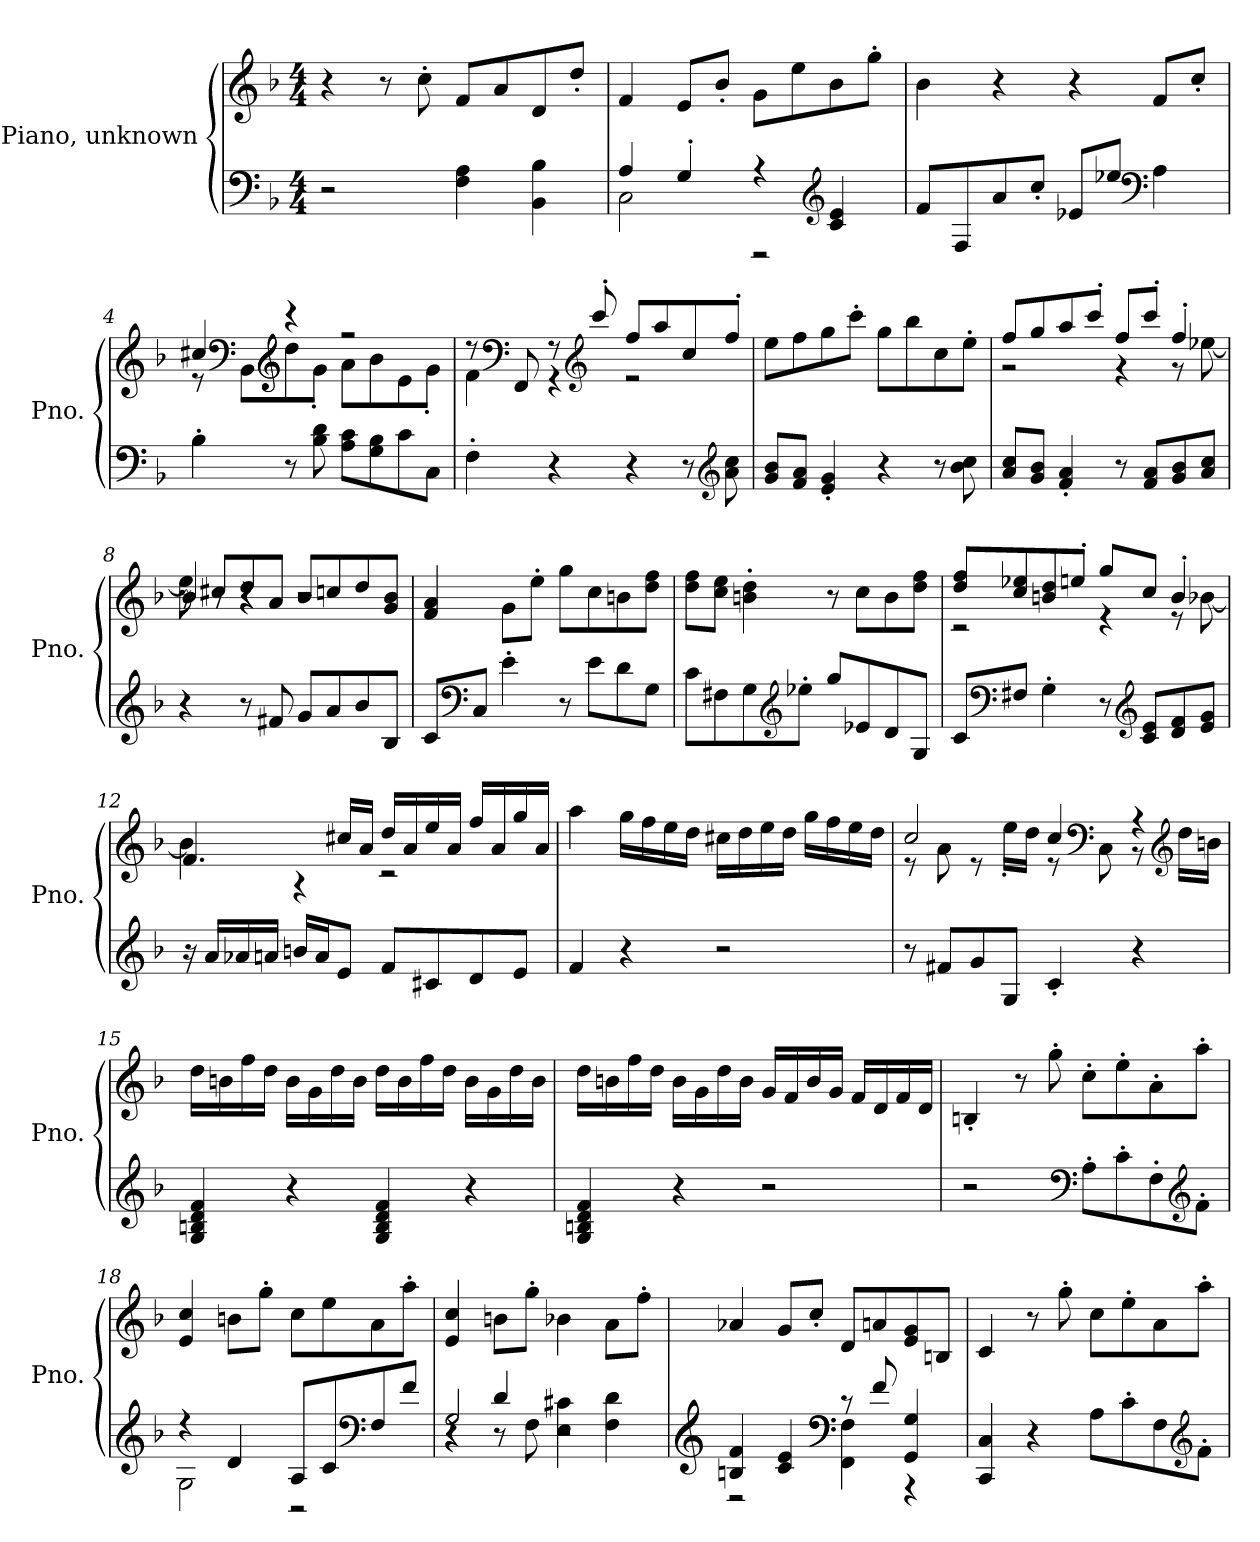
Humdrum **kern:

**kern	**kern
*part1	*part1
*staff2	*staff1
*I"Piano, unknown	*
*I'Pno.	*
*clefF4	*clefG2
*k[b-]	*k[b-]
*M4/4	*M4/4
*MM120	*MM120
=1	=1
2r	4r
.	8r
.	8cc'\
4F\ 4A\	8f/L
.	8a/
4BB-\ 4B-\	8d/
.	8dd'/J
=2	=2
*^	*
4A/	2C\	4f/
4G'/	.	8e/L
.	.	8b-'/J
4r	2r	8g\L
.	.	8ee\
*clefG2	*	*
4c/ 4e/	.	8b-\
.	.	8gg'\J
*v	*v	*
=3	=3
8f/L	4b-\
8F/	.
8a/	4r
8cc'/J	.
8e-X/L	4r
8ee-X/J	.
*clefF4	*
4A\	8f/L
.	8cc'/J
=4	=4
*	*^
4B-'\	4cc#X/	8r
*	*clefF4	*
.	.	8BB-\L
*	*clefG2	*
8r	4r	8dd\
8B-\ 8d\	.	8g'\J
8A\ 8c\L	2r	8a\L
8G\ 8B-\	.	8b-\
8c\	.	8e\
8C\J	.	8g'\J
!!LO:LB:g=z	!!
=5	=5	=5
4F'\	8r	4f\
*	*clefF4	*
.	8FF/	.
4r	8r	4r
*	*clefG2	*
.	8ccc'/	.
4r	8ff/L	2r
.	8aa/	.
8r	8cc/	.
*clefG2	*	*
8a\ 8cc\	8ff'/J	.
*	*v	*v
=6	=6
8g/ 8b-/L	8ee\L
8f/ 8a/J	8ff\
4e/' 4g/'	8gg\
.	8ccc'\J
4r	8gg\L
.	8bb-\
8r	8cc\
8b-\ 8cc\	8ee'\J
=7	=7
*	*^
8a/ 8cc/L	8ff/L	2r
8g/ 8b-/J	8gg/	.
4f/' 4a/'	8aa/	.
.	8ccc'/J	.
8r	8ff/L	4r
8f/ 8a/L	8ccc'/J	.
8g/ 8b-/	4ff'/	8r
8a/ 8cc/J	.	[8ee-X\
!!LO:LB:g=z
=8	=8	=8
*	*	*^
4r	8r	8ee-\]	4b-/
.	8cc#X/L	8r	.
8r	8dd/	4r	4r
8f#X/	8a/J	.	.
8g/L	8b-/L	2r	2r
8a/	8ccn/	.	.
8b-/	8dd/	.	.
8B-/J	8g/ 8b-/J	.	.
*	*v	*v	*v
=9	=9
8c/L	4f/ 4a/
*clefF4	*
8C/J	.
4e'\	8g\L
.	8ee'\J
8r	8gg\L
8e\L	8cc\
8d\	8bn\
8G\J	8dd\ 8ff\J
=10	=10
8c\L	8dd\ 8ff\L
8F#X\	8cc\ 8ee\J
8G\	4bn\' 4dd\'
*clefG2	*
8ee-X'\J	.
8gg/L	8r
8e-X/	8cc\L
8d/	8b\
8G/J	8dd\ 8ff\J
!!LO:LB:g=z
=11	=11
*	*^
8c/L	8dd/ 8ff/L	2r
*clefF4	*	*
8F#X/J	8cc/ 8ee-X/	.
4G'\	8bn/ 8dd/	.
.	8een'/J	.
8r	8gg/L	4r
*clefG2	*	*
8c/ 8e/L	8cc/J	.
8d/ 8f/	4b'/	8r
8e/ 8g/J	.	[8b-X\
=12	=12	=12
16r	4.f/	4b-\]
16a/LL	.	.
16a-X/	.	.
16an/JJ	.	.
16bn/LL	.	4r
16a/J	.	.
8e/J	16cc#X/LL	.
.	16a/JJ	.
8f/L	16dd/LL	2r
.	16a/	.
8c#X/	16ee/	.
.	16a/JJ	.
8d/	16ff/LL	.
.	16a/	.
8e/J	16gg/	.
.	16a/JJ	.
*	*v	*v
!!LO:LB:g=z
=13	=13
4f/	4aa\
4r	16gg\LL
.	16ff\
.	16ee\
.	16dd\JJ
2r	16cc#X\LL
.	16dd\
.	16ee\
.	16dd\JJ
.	16gg\LL
.	16ff\
.	16ee\
.	16dd\JJ
=14	=14
*	*^
8r	2cc/	8r
8f#X/L	.	8a\
8g/	.	8r
8G/J	.	16ee'\LL
.	.	16dd\JJ
4c'/	4cc/	8r
*	*clefF4	*
.	.	8C\
4r	4r	8r
*	*clefG2	*
.	.	16dd\LL
.	.	16bn\JJ
*	*v	*v
=15	=15
4G/ 4Bn/ 4d/ 4f/	16dd\LL
.	16bn\
.	16ff\
.	16dd\JJ
4r	16b\LL
.	16g\
.	16dd\
.	16b\JJ
4G/ 4B/ 4d/ 4f/	16dd\LL
.	16b\
.	16ff\
.	16dd\JJ
4r	16b\LL
.	16g\
.	16dd\
.	16b\JJ
!!LO:LB:g=z
=16	=16
4G/ 4Bn/ 4d/ 4f/	16dd\LL
.	16bn\
.	16ff\
.	16dd\JJ
4r	16b\LL
.	16g\
.	16dd\
.	16b\JJ
2r	16g/LL
.	16f/
.	16b/
.	16g/JJ
.	16f/LL
.	16d/
.	16f/
.	16d/JJ
=17	=17
2r	4Bn'/
.	8r
.	8gg'\
*clefF4	*
8A'\L	8cc'\L
8c'\	8ee'\
8F'\	8a'\
*clefG2	*
8f'\J	8aa'\J
=18	=18
*^	*
4r	2G\	4e/ 4cc/
4d/	.	8bn\L
.	.	8gg'\J
8A/L	2r	8cc\L
8c/	.	8ee\
*clefF4	*	*
8F/	.	8a\
8f/J	.	8aa'\J
!!LO:PB:g=z
=19	=19	=19
*	*^	*
4r	4r	2G/	4e/ 4cc/
4d/	8r	.	8bn\L
.	8F\	.	8gg'\J
2r	4E\ 4c#X\	2r	4b-X\
.	4F\ 4d\	.	8a\L
.	.	.	8ff'\J
*v	*v	*v	*
=20	=20
*clefG2	*
*^	*
4Bn/ 4f/	2r	4a-X/
4c/ 4e/	.	8g/L
.	.	8cc'/J
*clefF4	*	*
8r	4FF\ 4F\	8d/L
8f/	.	8an/
4GG/ 4G/	4r	8e/ 8g/
.	.	8Bn/J
*v	*v	*
=21	=21
4CC/ 4C/	4c/
4r	8r
.	8gg'\
8A\L	8cc\L
8c'\	8ee'\
8F\	8a\
*clefG2	*
8f'\J	8aa'\J
=	=
*-	*-
